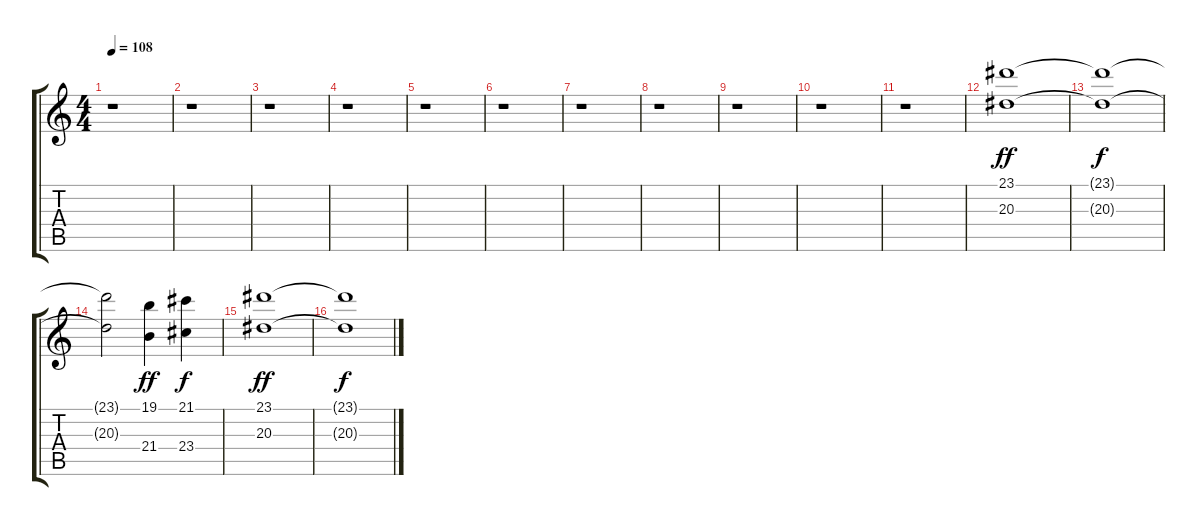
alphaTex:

\track "" {instrument stringensemble1}
\staff {score tabs}
\tuning (E4 B3 G3 D3 A2 E2) {hide}
\ts (4 4)
\tempo 108
\clef g2
\ks c
r.1{dy ff} |
r.1 |
r.1 |
r.1 |
r.1 |
r.1 |
r.1 |
r.1 |
r.1 |
r.1 |
r.1 |
(23.1 20.3).1 |
(23.1{t} 20.3{t}).1{dy f} |
(23.1{t} 20.3{t}).2 (19.1 21.4).4{dy ff} (21.1 23.4).4{dy f} |
(23.1 20.3).1{dy ff} |
(23.1{t} 20.3{t}).1{dy f}
